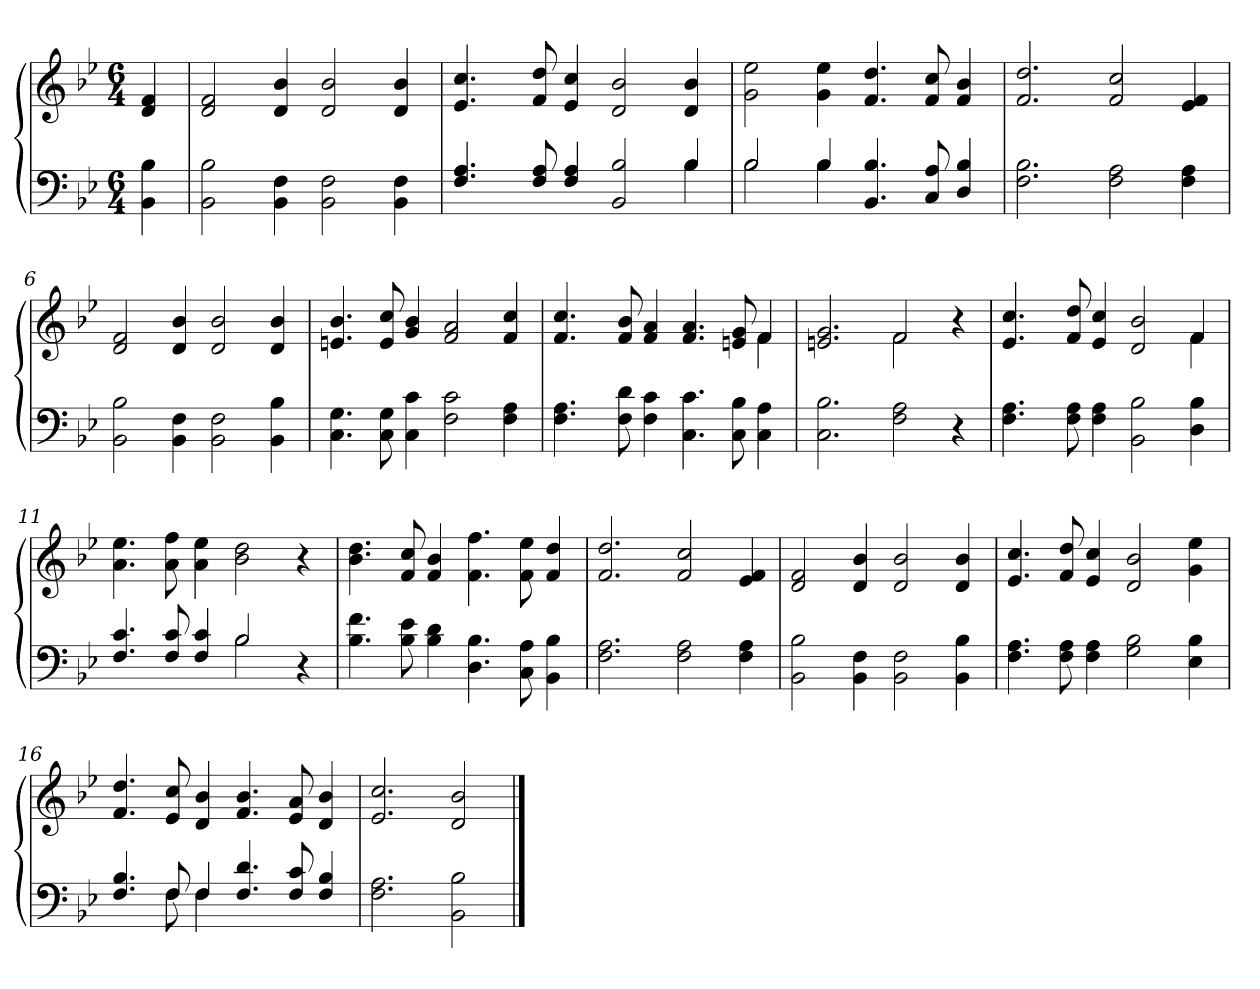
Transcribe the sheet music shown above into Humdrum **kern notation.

**kern	**kern
*part2	*part1
*staff2	*staff1
*clefF4	*clefG2
*k[b-e-]	*k[b-e-]
*B-:	*B-:
*M6/4	*M6/4
*MM130	*MM130
=1	=1
4BB-\ 4B-\	4d/ 4f/
=2	=2
2BB-\ 2B-\	2d/ 2f/
4BB-\ 4F\	4d/ 4b-/
2BB-\ 2F\	2d/ 2b-/
4BB-\ 4F\	4d/ 4b-/
=3	=3
*^	*
4.F/ 4.A/	4ryy	4.e-/ 4.cc/
*v	*v	*
8F/ 8A/	8f/ 8dd/
4F/ 4A/	4e-/ 4cc/
2BB-/ 2B-/	2d/ 2b-/
*^	*
4B-/	4B-\	4d/ 4b-/
=4	=4	=4
2B-/	2B-\	2g\ 2ee-\
4B-/	4B-\	4g\ 4ee-\
4.BB-/ 4.B-/	2.ryy	4.f/ 4.dd/
8C/ 8A/	.	8f/ 8cc/
4D/ 4B-/	.	4f/ 4b-/
*v	*v	*
=5	=5
2.F\ 2.B-\	2.f/ 2.dd/
2F\ 2A\	2f/ 2cc/
4F\ 4A\	4e-/ 4f/
=6	=6
2BB-\ 2B-\	2d/ 2f/
4BB-\ 4F\	4d/ 4b-/
2BB-\ 2F\	2d/ 2b-/
4BB-\ 4B-\	4d/ 4b-/
=7	=7
4.C\ 4.G\	4.en/ 4.b-/
8C\ 8G\	8e/ 8cc/
4C\ 4c\	4g/ 4b-/
2F\ 2c\	2f/ 2a/
4F\ 4A\	4f/ 4cc/
!!LO:LB:g=z
=8	=8
*	*^
4.F\ 4.A\	4.f/ 4.cc/	4ryy
*	*v	*v
8F\ 8d\	8f/ 8b-/
4F\ 4c\	4f/ 4a/
4.C\ 4.c\	4.f/ 4.a/
8C\ 8B-\	8en/ 8g/
*	*^
4C\ 4A\	4f/	4f\
=9	=9	=9
2.C\ 2.B-\	2.en/ 2.g/	2.ryy
2F\ 2A\	2f/	2f\
4r	4r	4ryy
=10	=10	=10
4.F\ 4.A\	4.e-/ 4.cc/	4ryy
*	*v	*v
8F\ 8A\	8f/ 8dd/
4F\ 4A\	4e-/ 4cc/
2BB-\ 2B-\	2d/ 2b-/
*	*^
4D\ 4B-\	4f/	4f\
*	*v	*v
=11	=11
*^	*
4.F/ 4.c/	2.ryy	4.a\ 4.ee-\
8F/ 8c/	.	8a\ 8ff\
4F/ 4c/	.	4a\ 4ee-\
2B-/	2B-\	2b-\ 2dd\
4r	4ryy	4r
*v	*v	*
=12	=12
4.B-\ 4.f\	4.b-\ 4.dd\
8B-\ 8e-\	8f/ 8cc/
4B-\ 4d\	4f/ 4b-/
4.D\ 4.B-\	4.f\ 4.ff\
8C\ 8A\	8f\ 8ee-\
4BB-\ 4B-\	4f/ 4dd/
=13	=13
2.F\ 2.A\	2.f/ 2.dd/
2F\ 2A\	2f/ 2cc/
4F\ 4A\	4e-/ 4f/
!!LO:LB:g=z
=14	=14
2BB-\ 2B-\	2d/ 2f/
4BB-\ 4F\	4d/ 4b-/
2BB-\ 2F\	2d/ 2b-/
4BB-\ 4B-\	4d/ 4b-/
=15	=15
4.F\ 4.A\	4.e-/ 4.cc/
8F\ 8A\	8f/ 8dd/
4F\ 4A\	4e-/ 4cc/
2G\ 2B-\	2d/ 2b-/
4E-\ 4B-\	4g\ 4ee-\
=16	=16
*^	*
4.F/ 4.B-/	4.ryy	4.f/ 4.dd/
8F/	8F\	8e-/ 8cc/
4F/	4F\	4d/ 4b-/
4.F/ 4.d/	2.ryy	4.f/ 4.b-/
8F/ 8c/	.	8e-/ 8a/
4F/ 4B-/	.	4d/ 4b-/
*v	*v	*
=17	=17
2.F\ 2.A\	2.e-/ 2.cc/
2BB-\ 2B-\	2d/ 2b-/
==	==
*-	*-
